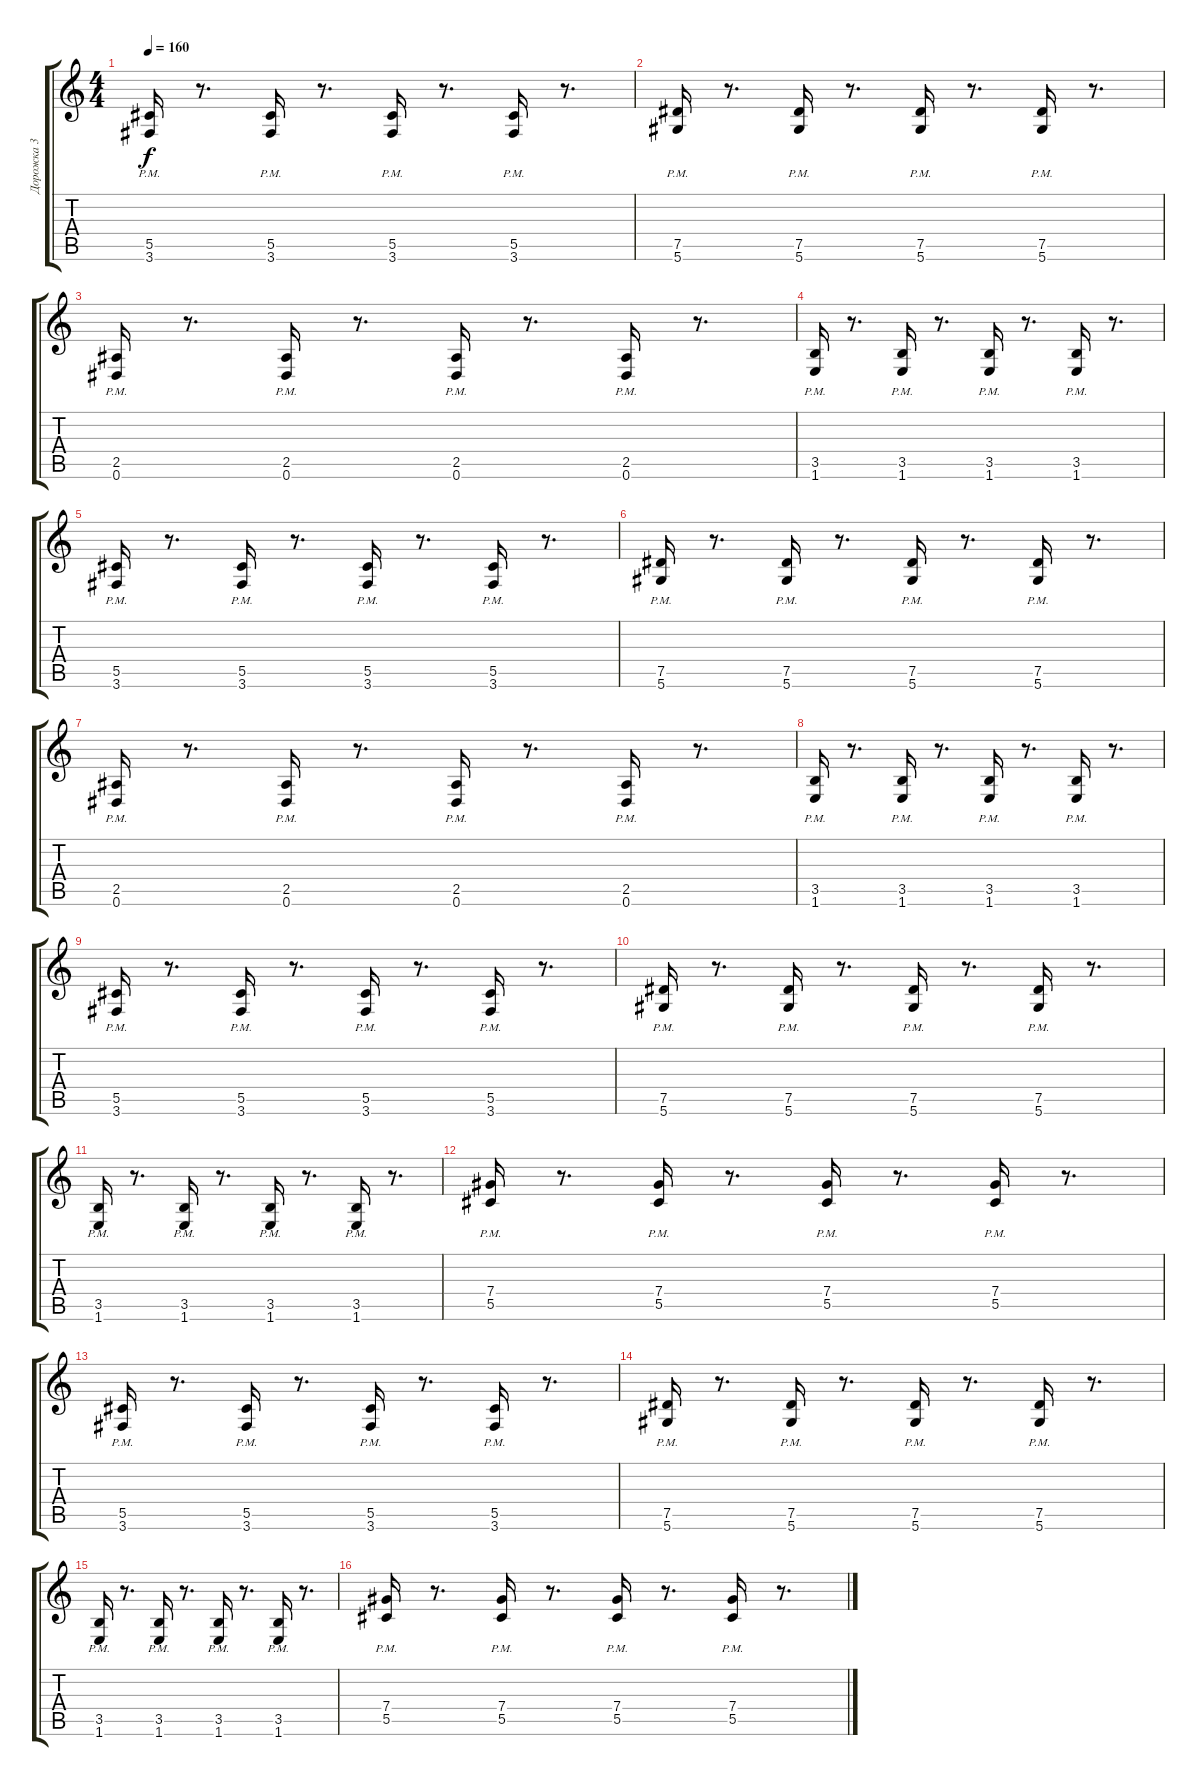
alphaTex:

\track ("Дорожка 3" "Дорожка 3") {instrument electricguitarclean}
\staff {score tabs}
\tuning (Eb4 Bb3 Gb3 Db3 Ab2 Eb2) {hide}
\ts (4 4)
\tempo 160
\clef g2
\ks c
(5.5{pm} 3.6{pm}).16{dy f} r.8{d} (5.5{pm} 3.6{pm}).16 r.8{d} (5.5{pm} 3.6{pm}).16 r.8{d} (5.5{pm} 3.6{pm}).16 r.8{d} |
(7.5{pm} 5.6{pm}).16 r.8{d} (7.5{pm} 5.6{pm}).16 r.8{d} (7.5{pm} 5.6{pm}).16 r.8{d} (7.5{pm} 5.6{pm}).16 r.8{d} |
(2.5{pm} 0.6{pm}).16 r.8{d} (2.5{pm} 0.6{pm}).16 r.8{d} (2.5{pm} 0.6{pm}).16 r.8{d} (2.5{pm} 0.6{pm}).16 r.8{d} |
(3.5{pm} 1.6{pm}).16 r.8{d} (3.5{pm} 1.6{pm}).16 r.8{d} (3.5{pm} 1.6{pm}).16 r.8{d} (3.5{pm} 1.6{pm}).16 r.8{d} |
(5.5{pm} 3.6{pm}).16 r.8{d} (5.5{pm} 3.6{pm}).16 r.8{d} (5.5{pm} 3.6{pm}).16 r.8{d} (5.5{pm} 3.6{pm}).16 r.8{d} |
(7.5{pm} 5.6{pm}).16 r.8{d} (7.5{pm} 5.6{pm}).16 r.8{d} (7.5{pm} 5.6{pm}).16 r.8{d} (7.5{pm} 5.6{pm}).16 r.8{d} |
(2.5{pm} 0.6{pm}).16 r.8{d} (2.5{pm} 0.6{pm}).16 r.8{d} (2.5{pm} 0.6{pm}).16 r.8{d} (2.5{pm} 0.6{pm}).16 r.8{d} |
(3.5{pm} 1.6{pm}).16 r.8{d} (3.5{pm} 1.6{pm}).16 r.8{d} (3.5{pm} 1.6{pm}).16 r.8{d} (3.5{pm} 1.6{pm}).16 r.8{d} |
(5.5{pm} 3.6{pm}).16 r.8{d} (5.5{pm} 3.6{pm}).16 r.8{d} (5.5{pm} 3.6{pm}).16 r.8{d} (5.5{pm} 3.6{pm}).16 r.8{d} |
(7.5{pm} 5.6{pm}).16 r.8{d} (7.5{pm} 5.6{pm}).16 r.8{d} (7.5{pm} 5.6{pm}).16 r.8{d} (7.5{pm} 5.6{pm}).16 r.8{d} |
(3.5{pm} 1.6{pm}).16 r.8{d} (3.5{pm} 1.6{pm}).16 r.8{d} (3.5{pm} 1.6{pm}).16 r.8{d} (3.5{pm} 1.6{pm}).16 r.8{d} |
(7.4 5.5{pm}).16 r.8{d} (7.4 5.5{pm}).16 r.8{d} (7.4 5.5{pm}).16 r.8{d} (7.4 5.5{pm}).16 r.8{d} |
(5.5{pm} 3.6{pm}).16 r.8{d} (5.5{pm} 3.6{pm}).16 r.8{d} (5.5{pm} 3.6{pm}).16 r.8{d} (5.5{pm} 3.6{pm}).16 r.8{d} |
(7.5{pm} 5.6{pm}).16 r.8{d} (7.5{pm} 5.6{pm}).16 r.8{d} (7.5{pm} 5.6{pm}).16 r.8{d} (7.5{pm} 5.6{pm}).16 r.8{d} |
(3.5{pm} 1.6{pm}).16 r.8{d} (3.5{pm} 1.6{pm}).16 r.8{d} (3.5{pm} 1.6{pm}).16 r.8{d} (3.5{pm} 1.6{pm}).16 r.8{d} |
(7.4 5.5{pm}).16 r.8{d} (7.4 5.5{pm}).16 r.8{d} (7.4 5.5{pm}).16 r.8{d} (7.4 5.5{pm}).16 r.8{d}
